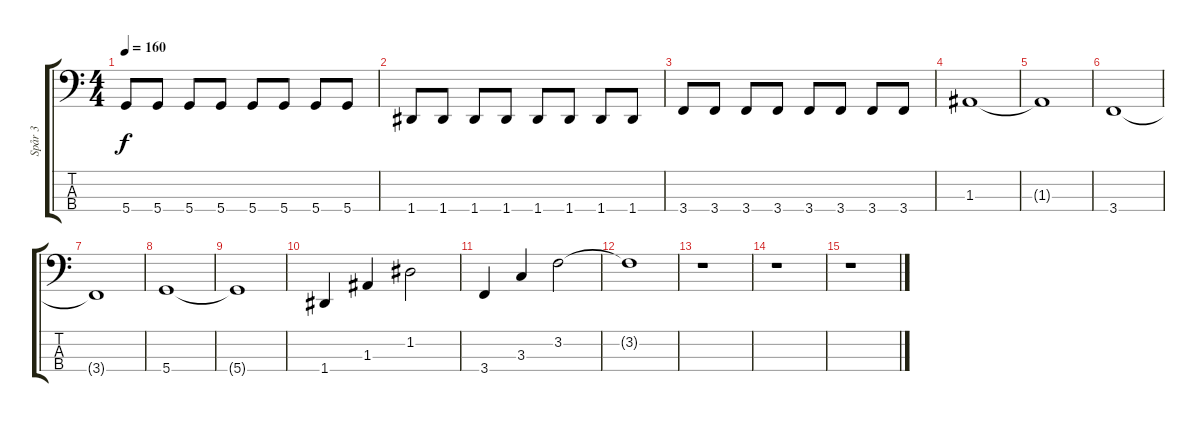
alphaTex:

\track ("Spår 3" "Spår 3") {instrument electricbasspick}
\staff {score tabs}
\tuning (G2 D2 A1 D1) {hide}
\ts (4 4)
\tempo 160
\clef f4
\ks c
5.4.8{dy f} 5.4.8 5.4.8 5.4.8 5.4.8 5.4.8 5.4.8 5.4.8 |
1.4.8 1.4.8 1.4.8 1.4.8 1.4.8 1.4.8 1.4.8 1.4.8 |
3.4.8 3.4.8 3.4.8 3.4.8 3.4.8 3.4.8 3.4.8 3.4.8 |
1.3.1 |
1.3{t}.1 |
3.4.1 |
3.4{t}.1 |
5.4.1 |
5.4{t}.1 |
1.4.4 1.3.4 1.2.2 |
3.4.4 3.3.4 3.2.2 |
3.2{t}.1 |
r.1 |
r.1 |
r.1
